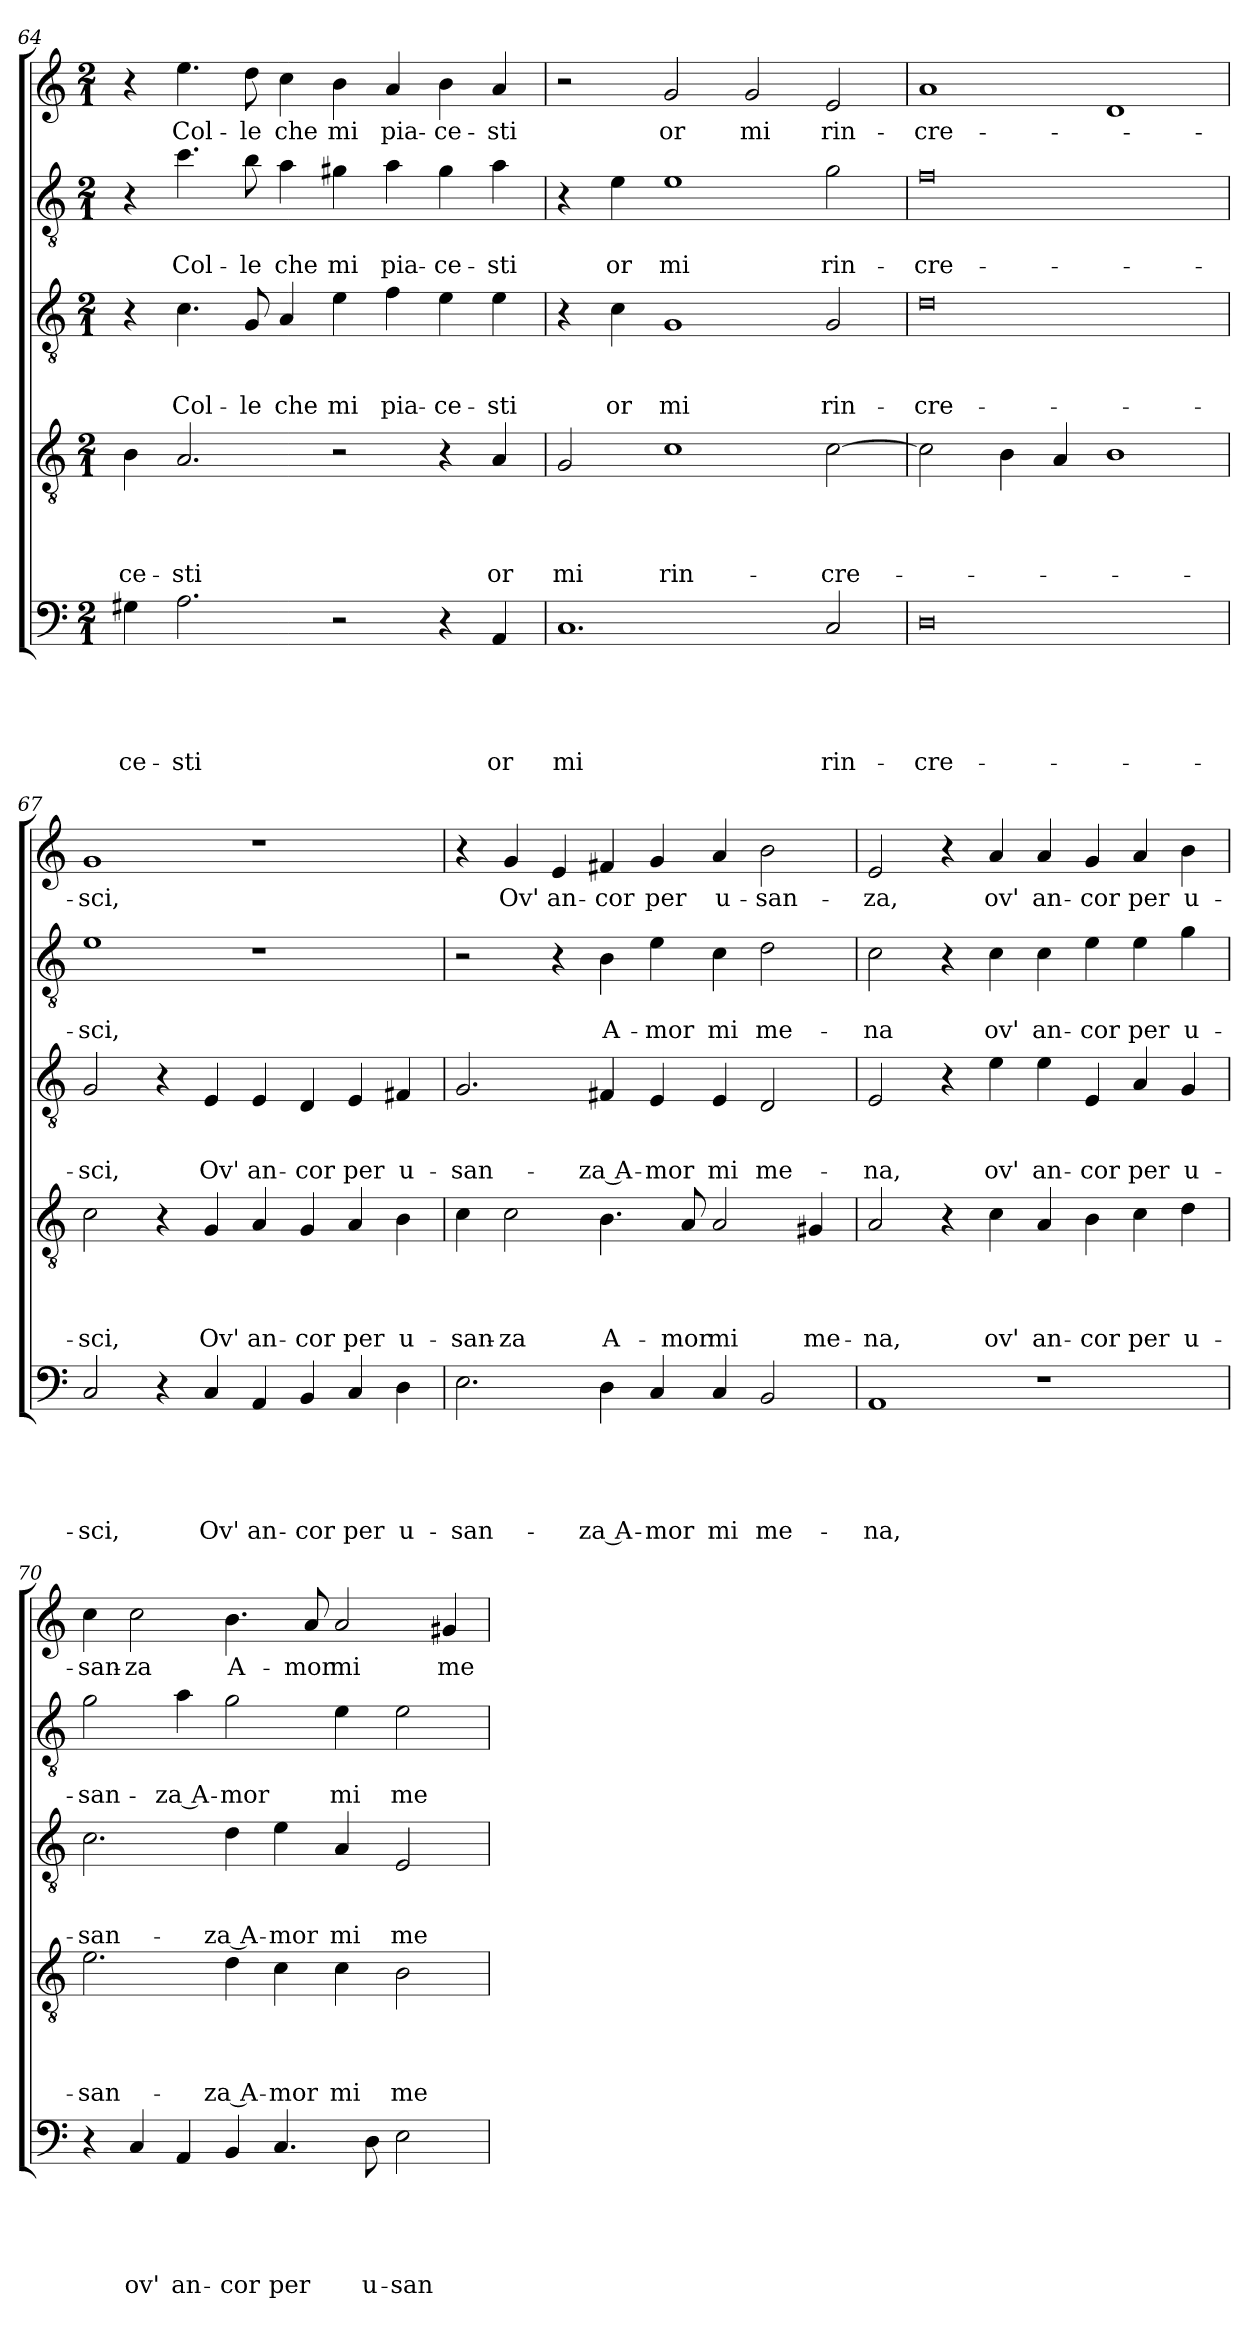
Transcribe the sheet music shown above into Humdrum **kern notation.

**kern	**text	**text	**text	**text	**text	**kern	**text	**text	**text	**text	**kern	**text	**text	**text	**kern	**text	**text	**kern	**text
*part5	*part5	*part5	*part5	*part5	*part5	*part4	*part4	*part4	*part4	*part4	*part3	*part3	*part3	*part3	*part2	*part2	*part2	*part1	*part1
*staff5	*staff5	*staff5	*staff5	*staff5	*staff5	*staff4	*staff4	*staff4	*staff4	*staff4	*staff3	*staff3	*staff3	*staff3	*staff2	*staff2	*staff2	*staff1	*staff1
!!LO:PB:g=z
*clefF4	*	*	*	*	*	*clefGv2	*	*	*	*	*clefGv2	*	*	*	*clefGv2	*	*	*clefG2	*
*k[]	*	*	*	*	*	*k[]	*	*	*	*	*k[]	*	*	*	*k[]	*	*	*k[]	*
*C:	*	*	*	*	*	*C:	*	*	*	*	*C:	*	*	*	*C:	*	*	*C:	*
*M2/1	*	*	*	*	*	*M2/1	*	*	*	*	*M2/1	*	*	*	*M2/1	*	*	*M2/1	*
=64	=64	=64	=64	=64	=64	=64	=64	=64	=64	=64	=64	=64	=64	=64	=64	=64	=64	=64	=64
!	!	!	!	!	!LO:LY:b	!	!	!	!	!LO:LY:b	!	!	!	!	!	!	!	!	!
4G#X\	.	.	.	.	-ce-	4B\	.	.	.	-ce-	4r	.	.	.	4r	.	.	4r	.
!	!	!	!	!	!LO:LY:b	!	!	!	!	!LO:LY:b	!	!	!	!LO:LY:b	!	!	!LO:LY:b	!	!LO:LY:b
2.A\	.	.	.	.	-sti	2.A/	.	.	.	-sti	4.c\	.	.	Col-	4.cc\	.	Col-	4.ee\	Col-
!	!	!	!	!	!	!	!	!	!	!	!	!	!	!LO:LY:b	!	!	!LO:LY:b	!	!LO:LY:b
.	.	.	.	.	.	.	.	.	.	.	8G/	.	.	-le	8b\	.	-le	8dd\	-le
!	!	!	!	!	!	!	!	!	!	!	!	!	!	!LO:LY:b	!	!	!LO:LY:b	!	!LO:LY:b
.	.	.	.	.	.	.	.	.	.	.	4A/	.	.	che	4a\	.	che	4cc\	che
!	!	!	!	!	!	!	!	!	!	!	!	!	!	!LO:LY:b	!	!	!LO:LY:b	!	!LO:LY:b
2r	.	.	.	.	.	2r	.	.	.	.	4e\	.	.	mi	4g#X\	.	mi	4b\	mi
!	!	!	!	!	!	!	!	!	!	!	!	!	!	!LO:LY:b	!	!	!LO:LY:b	!	!LO:LY:b
.	.	.	.	.	.	.	.	.	.	.	4f\	.	.	pia-	4a\	.	pia-	4a/	pia-
!	!	!	!	!	!	!	!	!	!	!	!	!	!	!LO:LY:b	!	!	!LO:LY:b	!	!LO:LY:b
4r	.	.	.	.	.	4r	.	.	.	.	4e\	.	.	-ce-	4g#\	.	-ce-	4b\	-ce-
!	!	!	!	!	!LO:LY:b	!	!	!	!	!LO:LY:b	!	!	!	!LO:LY:b	!	!	!LO:LY:b	!	!LO:LY:b
4AA/	.	.	.	.	or	4A/	.	.	.	or	4e\	.	.	-sti	4a\	.	-sti	4a/	-sti
=65	=65	=65	=65	=65	=65	=65	=65	=65	=65	=65	=65	=65	=65	=65	=65	=65	=65	=65	=65
!	!	!	!	!	!LO:LY:b	!	!	!	!	!LO:LY:b	!	!	!	!	!	!	!	!	!
1.C	.	.	.	.	mi	2G/	.	.	.	mi	4r	.	.	.	4r	.	.	2r	.
!	!	!	!	!	!	!	!	!	!	!	!	!	!	!LO:LY:b	!	!	!LO:LY:b	!	!
.	.	.	.	.	.	.	.	.	.	.	4c\	.	.	or	4e\	.	or	.	.
!	!	!	!	!	!	!	!	!	!	!LO:LY:b	!	!	!	!LO:LY:b	!	!	!LO:LY:b	!	!LO:LY:b
.	.	.	.	.	.	1c	.	.	.	rin-	1G	.	.	mi	1e	.	mi	2g/	or
!	!	!	!	!	!	!	!	!	!	!	!	!	!	!	!	!	!	!	!LO:LY:b
.	.	.	.	.	.	.	.	.	.	.	.	.	.	.	.	.	.	2g/	mi
!	!	!	!	!	!LO:LY:b	!	!	!	!	!LO:LY:b	!	!	!	!LO:LY:b	!	!	!LO:LY:b	!	!LO:LY:b
2C/	.	.	.	.	rin-	[2c\	.	.	.	-cre-	2G/	.	.	rin-	2g\	.	rin-	2e/	rin-
=66	=66	=66	=66	=66	=66	=66	=66	=66	=66	=66	=66	=66	=66	=66	=66	=66	=66	=66	=66
!	!	!	!	!	!LO:LY:b	!	!	!	!	!	!	!	!	!LO:LY:b	!	!	!LO:LY:b	!	!LO:LY:b
0D	.	.	.	.	-cre-	2c\]	.	.	.	.	0d	.	.	-cre-	0f	.	-cre-	1a	-cre-
.	.	.	.	.	.	4B\	.	.	.	.	.	.	.	.	.	.	.	.	.
.	.	.	.	.	.	4A/	.	.	.	.	.	.	.	.	.	.	.	.	.
.	.	.	.	.	.	1B	.	.	.	.	.	.	.	.	.	.	.	1d	.
=67	=67	=67	=67	=67	=67	=67	=67	=67	=67	=67	=67	=67	=67	=67	=67	=67	=67	=67	=67
!	!	!	!	!	!LO:LY:b	!	!	!	!	!LO:LY:b	!	!	!	!LO:LY:b	!	!	!LO:LY:b	!	!LO:LY:b
2C/	.	.	.	.	-sci,	2c\	.	.	.	-sci,	2G/	.	.	-sci,	1e	.	-sci,	1g	-sci,
4r	.	.	.	.	.	4r	.	.	.	.	4r	.	.	.	.	.	.	.	.
!	!	!	!	!	!LO:LY:b	!	!	!	!	!LO:LY:b	!	!	!	!LO:LY:b	!	!	!	!	!
4C/	.	.	.	.	Ov'	4G/	.	.	.	Ov'	4E/	.	.	Ov'	.	.	.	.	.
!	!	!	!	!	!LO:LY:b	!	!	!	!	!LO:LY:b	!	!	!	!LO:LY:b	!	!	!	!	!
4AA/	.	.	.	.	an-	4A/	.	.	.	an-	4E/	.	.	an-	1r	.	.	1r	.
!	!	!	!	!	!LO:LY:b	!	!	!	!	!LO:LY:b	!	!	!	!LO:LY:b	!	!	!	!	!
4BB/	.	.	.	.	-cor	4G/	.	.	.	-cor	4D/	.	.	-cor	.	.	.	.	.
!	!	!	!	!	!LO:LY:b	!	!	!	!	!LO:LY:b	!	!	!	!LO:LY:b	!	!	!	!	!
4C/	.	.	.	.	per	4A/	.	.	.	per	4E/	.	.	per	.	.	.	.	.
!	!	!	!	!	!LO:LY:b	!	!	!	!	!LO:LY:b	!	!	!	!LO:LY:b	!	!	!	!	!
4D\	.	.	.	.	u-	4B\	.	.	.	u-	4F#X/	.	.	u-	.	.	.	.	.
!!LO:LB:g=z
=68	=68	=68	=68	=68	=68	=68	=68	=68	=68	=68	=68	=68	=68	=68	=68	=68	=68	=68	=68
!	!	!	!	!	!LO:LY:b	!	!	!	!	!LO:LY:b	!	!	!	!LO:LY:b	!	!	!	!	!
2.E\	.	.	.	.	-san-	4c\	.	.	.	-san-	2.G/	.	.	-san-	2r	.	.	4r	.
!	!	!	!	!	!	!	!	!	!	!LO:LY:b	!	!	!	!	!	!	!	!	!LO:LY:b
.	.	.	.	.	.	2c\	.	.	.	-za	.	.	.	.	.	.	.	4g/	Ov'
!	!	!	!	!	!	!	!	!	!	!	!	!	!	!	!	!	!	!	!LO:LY:b
.	.	.	.	.	.	.	.	.	.	.	.	.	.	.	4r	.	.	4e/	an-
!	!	!	!	!	!LO:LY:b	!	!	!	!	!LO:LY:b	!	!	!	!LO:LY:b	!	!	!LO:LY:b	!	!LO:LY:b
4D\	.	.	.	.	-za A-	4.B\	.	.	.	A-	4F#X/	.	.	-za A-	4B\	.	A-	4f#X/	-cor
!	!	!	!	!	!LO:LY:b	!	!	!	!	!	!	!	!	!LO:LY:b	!	!	!LO:LY:b	!	!LO:LY:b
4C/	.	.	.	.	-mor	.	.	.	.	.	4E/	.	.	-mor	4e\	.	-mor	4g/	per
!	!	!	!	!	!	!	!	!	!	!LO:LY:b	!	!	!	!	!	!	!	!	!
.	.	.	.	.	.	8A/	.	.	.	-mor	.	.	.	.	.	.	.	.	.
!	!	!	!	!	!LO:LY:b	!	!	!	!	!LO:LY:b	!	!	!	!LO:LY:b	!	!	!LO:LY:b	!	!LO:LY:b
4C/	.	.	.	.	mi	2A/	.	.	.	mi	4E/	.	.	mi	4c\	.	mi	4a/	u-
!	!	!	!	!	!LO:LY:b	!	!	!	!	!	!	!	!	!LO:LY:b	!	!	!LO:LY:b	!	!LO:LY:b
2BB/	.	.	.	.	me-	.	.	.	.	.	2D/	.	.	me-	2d\	.	me-	2b\	-san-
!	!	!	!	!	!	!	!	!	!	!LO:LY:b	!	!	!	!	!	!	!	!	!
.	.	.	.	.	.	4G#X/	.	.	.	me-	.	.	.	.	.	.	.	.	.
=69	=69	=69	=69	=69	=69	=69	=69	=69	=69	=69	=69	=69	=69	=69	=69	=69	=69	=69	=69
!	!	!	!	!	!LO:LY:b	!	!	!	!	!LO:LY:b	!	!	!	!LO:LY:b	!	!	!LO:LY:b	!	!LO:LY:b
1AA	.	.	.	.	-na,	2A/	.	.	.	-na,	2E/	.	.	-na,	2c\	.	-na	2e/	-za,
.	.	.	.	.	.	4r	.	.	.	.	4r	.	.	.	4r	.	.	4r	.
!	!	!	!	!	!	!	!	!	!	!LO:LY:b	!	!	!	!LO:LY:b	!	!	!LO:LY:b	!	!LO:LY:b
.	.	.	.	.	.	4c\	.	.	.	ov'	4e\	.	.	ov'	4c\	.	ov'	4a/	ov'
!	!	!	!	!	!	!	!	!	!	!LO:LY:b	!	!	!	!LO:LY:b	!	!	!LO:LY:b	!	!LO:LY:b
1r	.	.	.	.	.	4A/	.	.	.	an-	4e\	.	.	an-	4c\	.	an-	4a/	an-
!	!	!	!	!	!	!	!	!	!	!LO:LY:b	!	!	!	!LO:LY:b	!	!	!LO:LY:b	!	!LO:LY:b
.	.	.	.	.	.	4B\	.	.	.	-cor	4E/	.	.	-cor	4e\	.	-cor	4g/	-cor
!	!	!	!	!	!	!	!	!	!	!LO:LY:b	!	!	!	!LO:LY:b	!	!	!LO:LY:b	!	!LO:LY:b
.	.	.	.	.	.	4c\	.	.	.	per	4A/	.	.	per	4e\	.	per	4a/	per
!	!	!	!	!	!	!	!	!	!	!LO:LY:b	!	!	!	!LO:LY:b	!	!	!LO:LY:b	!	!LO:LY:b
.	.	.	.	.	.	4d\	.	.	.	u-	4G/	.	.	u-	4g\	.	u-	4b\	u-
=70	=70	=70	=70	=70	=70	=70	=70	=70	=70	=70	=70	=70	=70	=70	=70	=70	=70	=70	=70
!	!	!	!	!	!	!	!	!	!	!LO:LY:b	!	!	!	!LO:LY:b	!	!	!LO:LY:b	!	!LO:LY:b
4r	.	.	.	.	.	2.e\	.	.	.	-san-	2.c\	.	.	-san-	2g\	.	-san-	4cc\	-san-
!	!	!	!	!	!LO:LY:b	!	!	!	!	!	!	!	!	!	!	!	!	!	!LO:LY:b
4C/	.	.	.	.	ov'	.	.	.	.	.	.	.	.	.	.	.	.	2cc\	-za
!	!	!	!	!	!LO:LY:b	!	!	!	!	!	!	!	!	!	!	!	!LO:LY:b	!	!
4AA/	.	.	.	.	an-	.	.	.	.	.	.	.	.	.	4a\	.	-za A-	.	.
!	!	!	!	!	!LO:LY:b	!	!	!	!	!LO:LY:b	!	!	!	!LO:LY:b	!	!	!LO:LY:b	!	!LO:LY:b
4BB/	.	.	.	.	-cor	4d\	.	.	.	-za A-	4d\	.	.	-za A-	2g\	.	-mor	4.b\	A-
!	!	!	!	!	!LO:LY:b	!	!	!	!	!LO:LY:b	!	!	!	!LO:LY:b	!	!	!	!	!
4.C/	.	.	.	.	per	4c\	.	.	.	-mor	4e\	.	.	-mor	.	.	.	.	.
!	!	!	!	!	!	!	!	!	!	!	!	!	!	!	!	!	!	!	!LO:LY:b
.	.	.	.	.	.	.	.	.	.	.	.	.	.	.	.	.	.	8a/	-mor
!	!	!	!	!	!	!	!	!	!	!LO:LY:b	!	!	!	!LO:LY:b	!	!	!LO:LY:b	!	!LO:LY:b
.	.	.	.	.	.	4c\	.	.	.	mi	4A/	.	.	mi	4e\	.	mi	2a/	mi
!	!	!	!	!	!LO:LY:b	!	!	!	!	!	!	!	!	!	!	!	!	!	!
8D\	.	.	.	.	u-	.	.	.	.	.	.	.	.	.	.	.	.	.	.
!	!	!	!	!	!LO:LY:b	!	!	!	!	!LO:LY:b	!	!	!	!LO:LY:b	!	!	!LO:LY:b	!	!
2E\	.	.	.	.	-san-	2B\	.	.	.	me-	2E/	.	.	me-	2e\	.	me-	.	.
!	!	!	!	!	!	!	!	!	!	!	!	!	!	!	!	!	!	!	!LO:LY:b
.	.	.	.	.	.	.	.	.	.	.	.	.	.	.	.	.	.	4g#X/	me-
=	=	=	=	=	=	=	=	=	=	=	=	=	=	=	=	=	=	=	=
*-	*-	*-	*-	*-	*-	*-	*-	*-	*-	*-	*-	*-	*-	*-	*-	*-	*-	*-	*-
